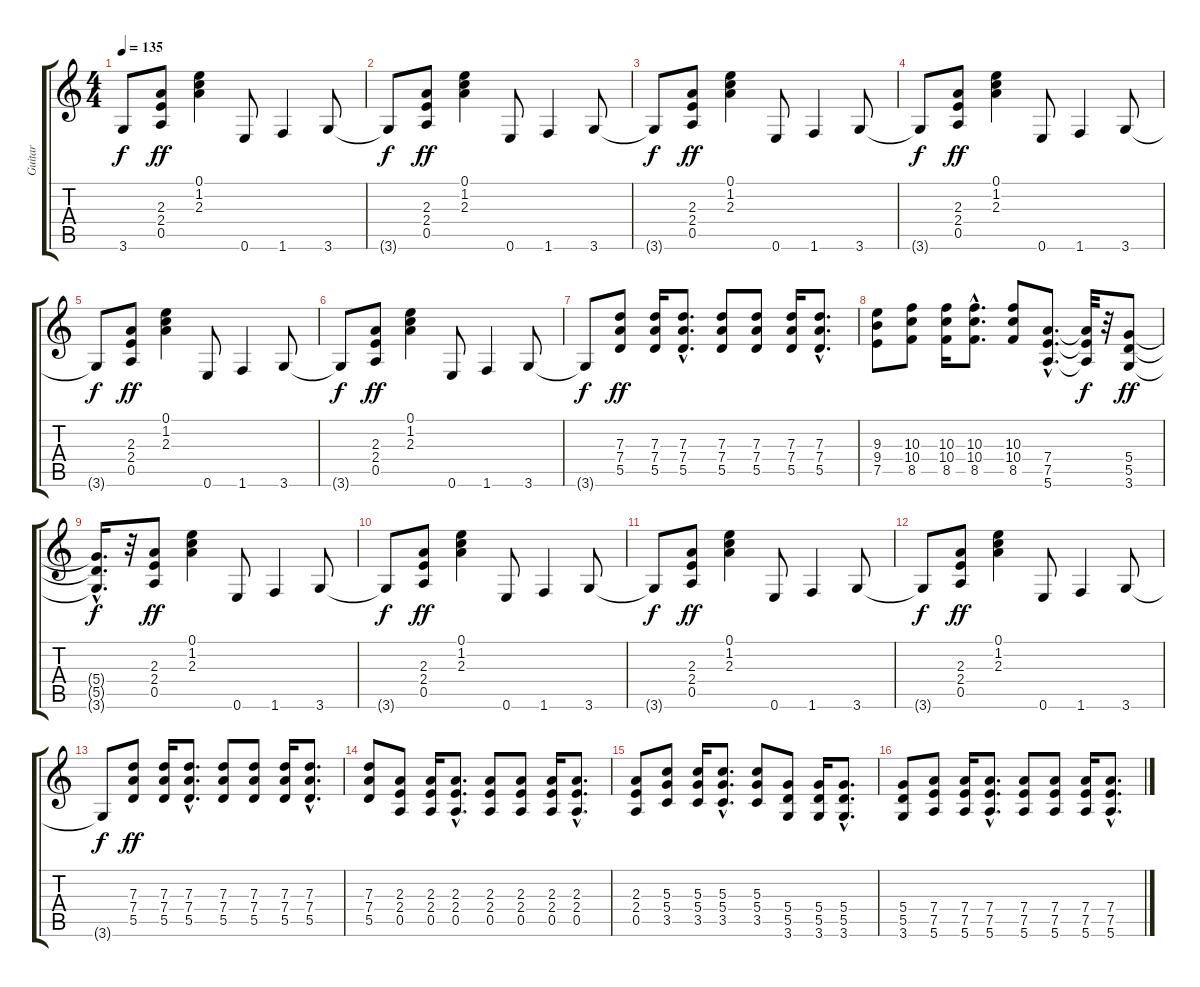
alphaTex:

\track ("Guitar" "Guitar") {instrument distortionguitar}
\staff {score tabs}
\tuning (E4 B3 G3 D3 A2 E2) {hide}
\ts (4 4)
\tempo 135
\clef g2
\ks c
3.6{t}.8{dy f} (2.3 2.4 0.5).8{dy ff} (0.1 1.2 2.3).4{volume 14 instrument electricguitarclean} 0.6.8{instrument distortionguitar} 1.6.4 3.6.8 |
3.6{t}.8{dy f} (2.3 2.4 0.5).8{dy ff} (0.1 1.2 2.3).4{volume 14 instrument electricguitarclean} 0.6.8{instrument distortionguitar} 1.6.4 3.6.8 |
3.6{t}.8{dy f} (2.3 2.4 0.5).8{dy ff} (0.1 1.2 2.3).4{volume 14 instrument electricguitarclean} 0.6.8{instrument distortionguitar} 1.6.4 3.6.8 |
3.6{t}.8{dy f} (2.3 2.4 0.5).8{dy ff} (0.1 1.2 2.3).4{volume 14 instrument electricguitarclean} 0.6.8{instrument distortionguitar} 1.6.4 3.6.8 |
3.6{t}.8{dy f} (2.3 2.4 0.5).8{dy ff} (0.1 1.2 2.3).4{volume 14 instrument electricguitarclean} 0.6.8{instrument distortionguitar} 1.6.4 3.6.8 |
3.6{t}.8{dy f} (2.3 2.4 0.5).8{dy ff} (0.1 1.2 2.3).4{volume 14 instrument electricguitarclean} 0.6.8{instrument distortionguitar} 1.6.4 3.6.8 |
3.6{t}.8{dy f} (7.3 7.4 5.5).8{dy ff} (7.3 7.4 5.5).16 (7.3{hac} 7.4{hac} 5.5{hac}).8{d} (7.3 7.4 5.5).8 (7.3 7.4 5.5).8 (7.3 7.4 5.5).16 (7.3{hac} 7.4{hac} 5.5{hac}).8{d} |
(9.3 9.4 7.5).8 (10.3 10.4 8.5).8 (10.3 10.4 8.5).16 (10.3{hac} 10.4{hac} 8.5{hac}).8{d} (10.3 10.4 8.5).8 (7.4{hac} 7.5{hac} 5.6{hac}).8{d} (7.4{t} 7.5{t} 5.6{t}).32{dy f} r.32 (5.4 5.5 3.6).8{dy ff} |
(5.4{hac t} 5.5{hac t} 3.6{hac t}).16{d dy f} r.32 (2.3 2.4 0.5).8{dy ff} (0.1 1.2 2.3).4{volume 14 instrument electricguitarclean} 0.6.8{instrument distortionguitar} 1.6.4 3.6.8 |
3.6{t}.8{dy f} (2.3 2.4 0.5).8{dy ff} (0.1 1.2 2.3).4{volume 14 instrument electricguitarclean} 0.6.8{instrument distortionguitar} 1.6.4 3.6.8 |
3.6{t}.8{dy f} (2.3 2.4 0.5).8{dy ff} (0.1 1.2 2.3).4{volume 14 instrument electricguitarclean} 0.6.8{instrument distortionguitar} 1.6.4 3.6.8 |
3.6{t}.8{dy f} (2.3 2.4 0.5).8{dy ff} (0.1 1.2 2.3).4{volume 14 instrument electricguitarclean} 0.6.8{instrument distortionguitar} 1.6.4 3.6.8 |
3.6{t}.8{dy f} (7.3 7.4 5.5).8{dy ff} (7.3 7.4 5.5).16 (7.3{hac} 7.4{hac} 5.5{hac}).8{d} (7.3 7.4 5.5).8 (7.3 7.4 5.5).8 (7.3 7.4 5.5).16 (7.3{hac} 7.4{hac} 5.5{hac}).8{d} |
(7.3 7.4 5.5).8 (2.3 2.4 0.5).8 (2.3 2.4 0.5).16 (2.3{hac} 2.4{hac} 0.5{hac}).8{d} (2.3 2.4 0.5).8 (2.3 2.4 0.5).8 (2.3 2.4 0.5).16 (2.3{hac} 2.4{hac} 0.5{hac}).8{d} |
(2.3 2.4 0.5).8 (5.3 5.4 3.5).8 (5.3 5.4 3.5).16 (5.3{hac} 5.4{hac} 3.5{hac}).8{d} (5.3 5.4 3.5).8 (5.4 5.5 3.6).8 (5.4 5.5 3.6).16 (5.4{hac} 5.5{hac} 3.6{hac}).8{d} |
(5.4 5.5 3.6).8 (7.4 7.5 5.6).8 (7.4 7.5 5.6).16 (7.4{hac} 7.5{hac} 5.6{hac}).8{d} (7.4 7.5 5.6).8 (7.4 7.5 5.6).8 (7.4 7.5 5.6).16 (7.4{hac} 7.5{hac} 5.6{hac}).8{d}
